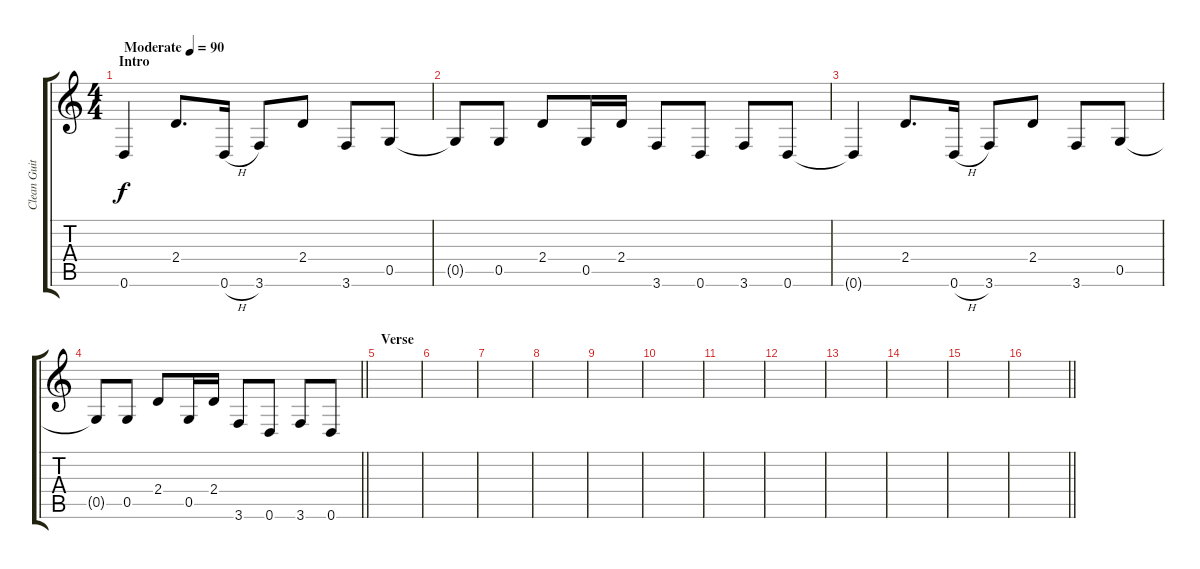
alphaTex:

\track ("Clean Guitar" "Clean Guit") {instrument electricguitarclean}
\staff {score tabs}
\tuning (D4 A3 F3 C3 G2 D2) {hide}
\ts (4 4)
\section ("" "Intro")
\tempo (90 "Moderate")
\clef g2
\ks c
0.6.4{dy f instrument electricguitarclean} 2.4.8{d} 0.6{h}.16 3.6.8 2.4.8 3.6.8 0.5.8 |
0.5{t}.8 0.5.8 2.4.8 0.5.16 2.4.16 3.6.8 0.6.8 3.6.8 0.6.8 |
0.6{t}.4 2.4.8{d} 0.6{h}.16 3.6.8 2.4.8 3.6.8 0.5.8 |
\barLineRight lightlight
0.5{t}.8 0.5.8 2.4.8 0.5.16 2.4.16 3.6.8 0.6.8 3.6.8 0.6.8 |
\section ("" "Verse")
|
|
|
|
|
|
|
|
|
|
|
\barLineRight lightlight
